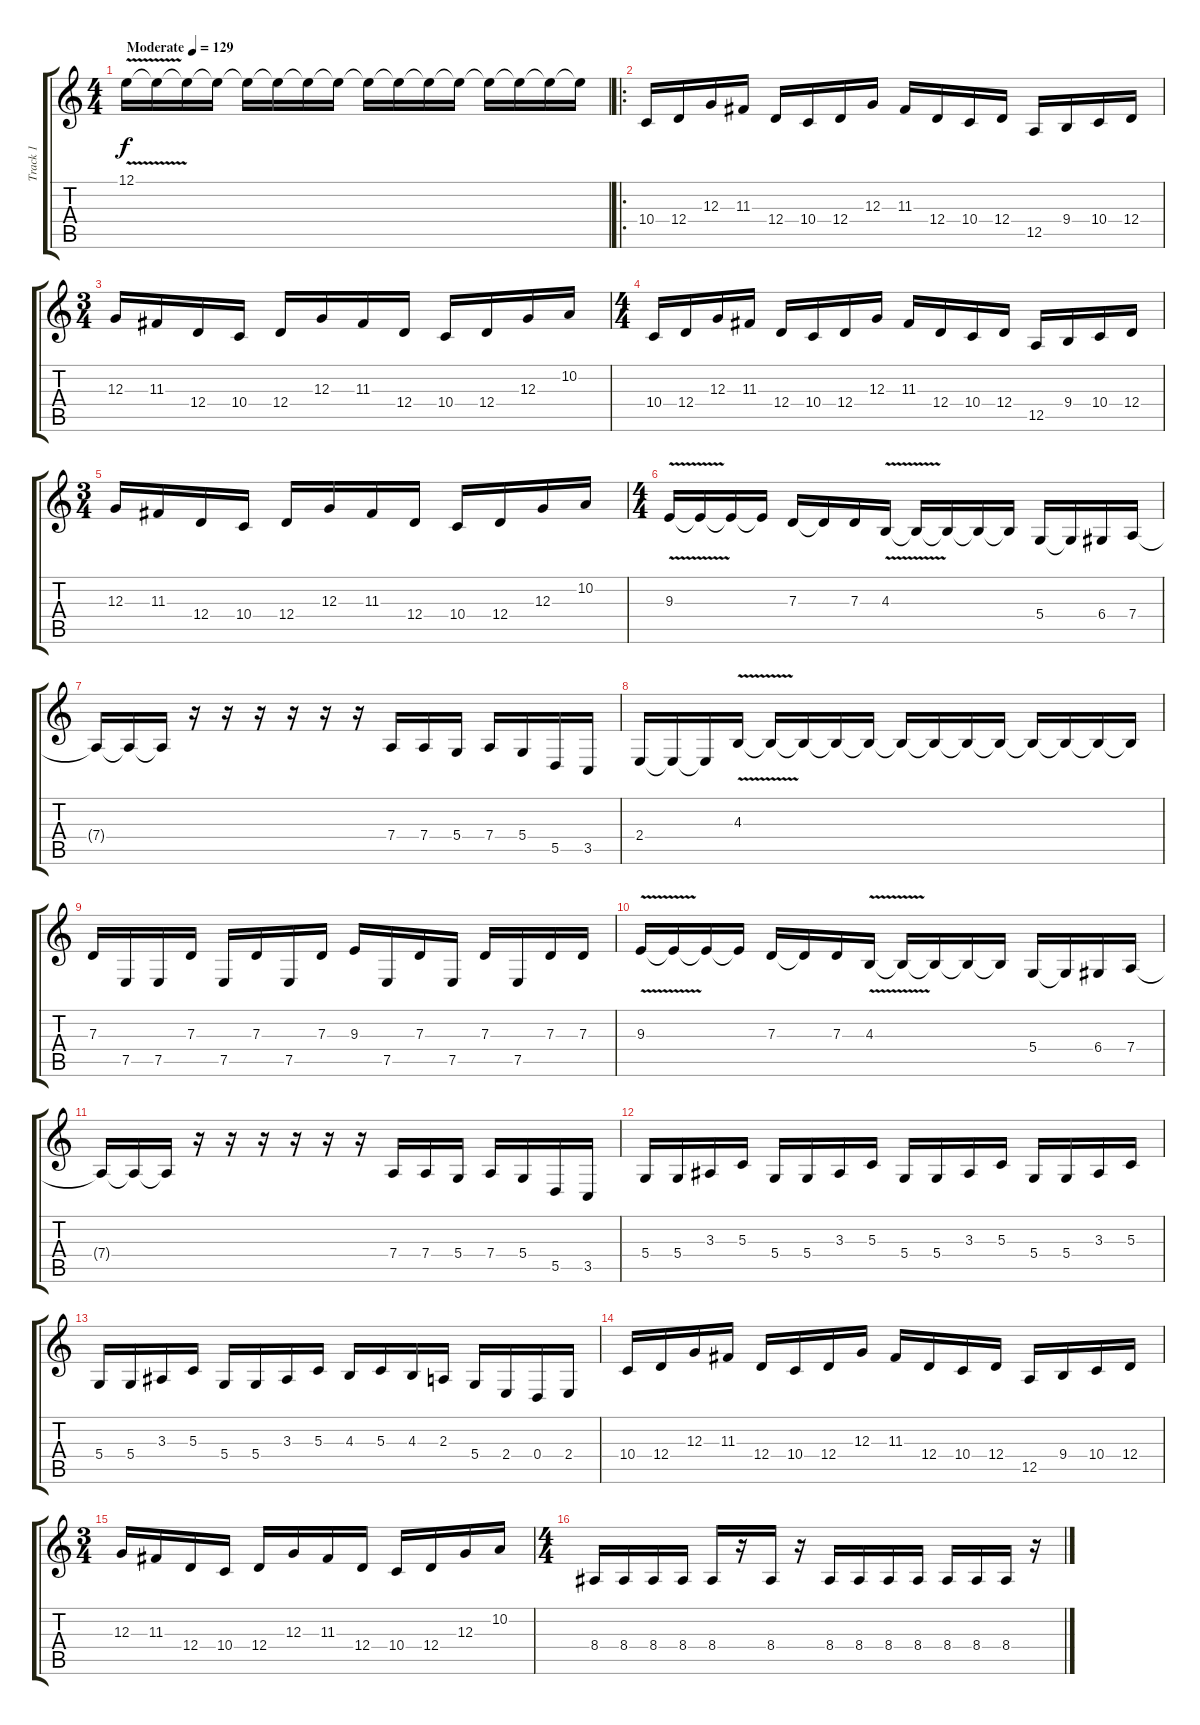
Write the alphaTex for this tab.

\track ("Track 1" "Track 1") {instrument lead5charang}
\staff {score tabs}
\tuning (E4 B3 G3 D3 A2 E2) {hide}
\ts (4 4)
\tempo (129 "Moderate")
\clef g2
\ks c
12.1{v}.16{dy f volume 11 instrument lead5charang} 12.1{t}.16{volume 16} 12.1{t}.16 12.1{t}.16 12.1{t}.16 12.1{t}.16 12.1{t}.16 12.1{t}.16 12.1{t}.16 12.1{t}.16 12.1{t}.16 12.1{t}.16 12.1{t}.16 12.1{t}.16 12.1{t}.16 12.1{t}.16 |
\ro
10.4.16 12.4.16 12.3.16 11.3.16 12.4.16 10.4.16 12.4.16 12.3.16 11.3.16 12.4.16 10.4.16 12.4.16 12.5.16 9.4.16 10.4.16 12.4.16 |
\ts (3 4)
12.3.16 11.3.16 12.4.16 10.4.16 12.4.16 12.3.16 11.3.16 12.4.16 10.4.16 12.4.16 12.3.16 10.2.16 |
\ts (4 4)
10.4.16 12.4.16 12.3.16 11.3.16 12.4.16 10.4.16 12.4.16 12.3.16 11.3.16 12.4.16 10.4.16 12.4.16 12.5.16 9.4.16 10.4.16 12.4.16 |
\ts (3 4)
12.3.16 11.3.16 12.4.16 10.4.16 12.4.16 12.3.16 11.3.16 12.4.16 10.4.16 12.4.16 12.3.16 10.2.16 |
\ts (4 4)
9.3{v}.16 9.3{t}.16 9.3{t}.16 9.3{t}.16 7.3.16 7.3{t}.16 7.3.16 4.3{v}.16 4.3{t}.16 4.3{t}.16 4.3{t}.16 4.3{t}.16 5.4.16 5.4{t}.16 6.4.16 7.4.16 |
7.4{t}.16 7.4{t}.16 7.4{t}.16 r.16 r.16 r.16 r.16 r.16 r.16 7.4.16 7.4.16 5.4.16 7.4.16 5.4.16 5.5.16 3.5.16 |
2.4.16 2.4{t}.16 2.4{t}.16 4.3{v}.16 4.3{t}.16 4.3{t}.16 4.3{t}.16 4.3{t}.16 4.3{t}.16 4.3{t}.16 4.3{t}.16 4.3{t}.16 4.3{t}.16 4.3{t}.16 4.3{t}.16 4.3{t}.16 |
7.3.16 7.5.16 7.5.16 7.3.16 7.5.16 7.3.16 7.5.16 7.3.16 9.3.16 7.5.16 7.3.16 7.5.16 7.3.16 7.5.16 7.3.16 7.3.16 |
9.3{v}.16 9.3{t}.16 9.3{t}.16 9.3{t}.16 7.3.16 7.3{t}.16 7.3.16 4.3{v}.16 4.3{t}.16 4.3{t}.16 4.3{t}.16 4.3{t}.16 5.4.16 5.4{t}.16 6.4.16 7.4.16 |
7.4{t}.16 7.4{t}.16 7.4{t}.16 r.16 r.16 r.16 r.16 r.16 r.16 7.4.16 7.4.16 5.4.16 7.4.16 5.4.16 5.5.16 3.5.16 |
5.4.16 5.4.16 3.3.16 5.3.16 5.4.16 5.4.16 3.3.16 5.3.16 5.4.16 5.4.16 3.3.16 5.3.16 5.4.16 5.4.16 3.3.16 5.3.16 |
5.4.16 5.4.16 3.3.16 5.3.16 5.4.16 5.4.16 3.3.16 5.3.16 4.3.16 5.3.16 4.3.16 2.3.16 5.4.16 2.4.16 0.4.16 2.4.16 |
10.4.16 12.4.16 12.3.16 11.3.16 12.4.16 10.4.16 12.4.16 12.3.16 11.3.16 12.4.16 10.4.16 12.4.16 12.5.16 9.4.16 10.4.16 12.4.16 |
\ts (3 4)
12.3.16 11.3.16 12.4.16 10.4.16 12.4.16 12.3.16 11.3.16 12.4.16 10.4.16 12.4.16 12.3.16 10.2.16 |
\ts (4 4)
8.4.16 8.4.16 8.4.16 8.4.16 8.4.16 r.16 8.4.16 r.16 8.4.16 8.4.16 8.4.16 8.4.16 8.4.16 8.4.16 8.4.16 r.16
